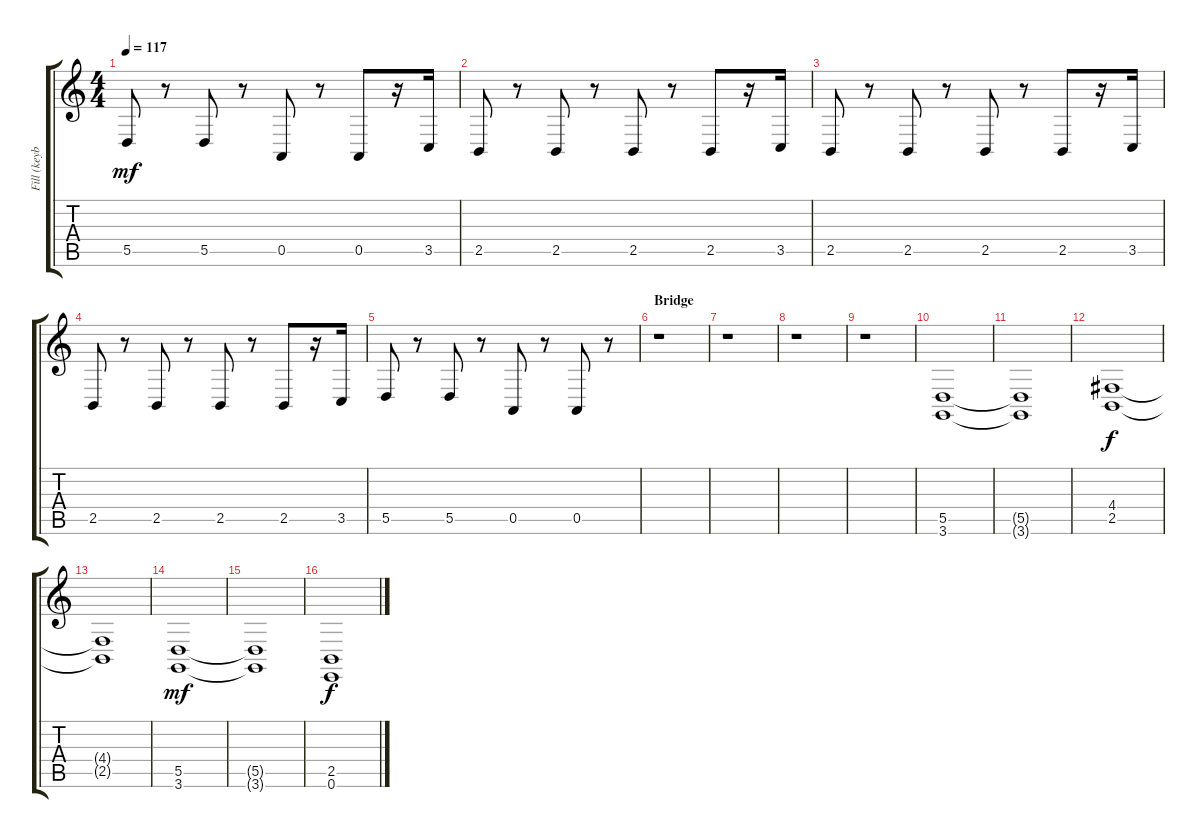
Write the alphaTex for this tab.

\track ("Fill (keyboard)" "Fill (keyb") {instrument lead1square}
\staff {score tabs}
\tuning (E4 B3 G3 D3 A2 E2) {hide}
\ts (4 4)
\tempo 117
\clef g2
\ks c
5.5.8{dy mf} r.8 5.5.8 r.8 0.5.8 r.8 0.5.8 r.16 3.5.16 |
2.5.8 r.8 2.5.8 r.8 2.5.8 r.8 2.5.8 r.16 3.5.16 |
2.5.8 r.8 2.5.8 r.8 2.5.8 r.8 2.5.8 r.16 3.5.16 |
2.5.8 r.8 2.5.8 r.8 2.5.8 r.8 2.5.8 r.16 3.5.16 |
5.5.8 r.8 5.5.8 r.8 0.5.8 r.8 0.5.8 r.8 |
\section ("" "Bridge")
r.1 |
r.1 |
r.1 |
r.1 |
(5.5 3.6).1 |
(5.5{t} 3.6{t}).1 |
(4.4 2.5).1{dy f} |
(4.4{t} 2.5{t}).1 |
(5.5 3.6).1{dy mf} |
(5.5{t} 3.6{t}).1 |
(2.5 0.6).1{dy f}
